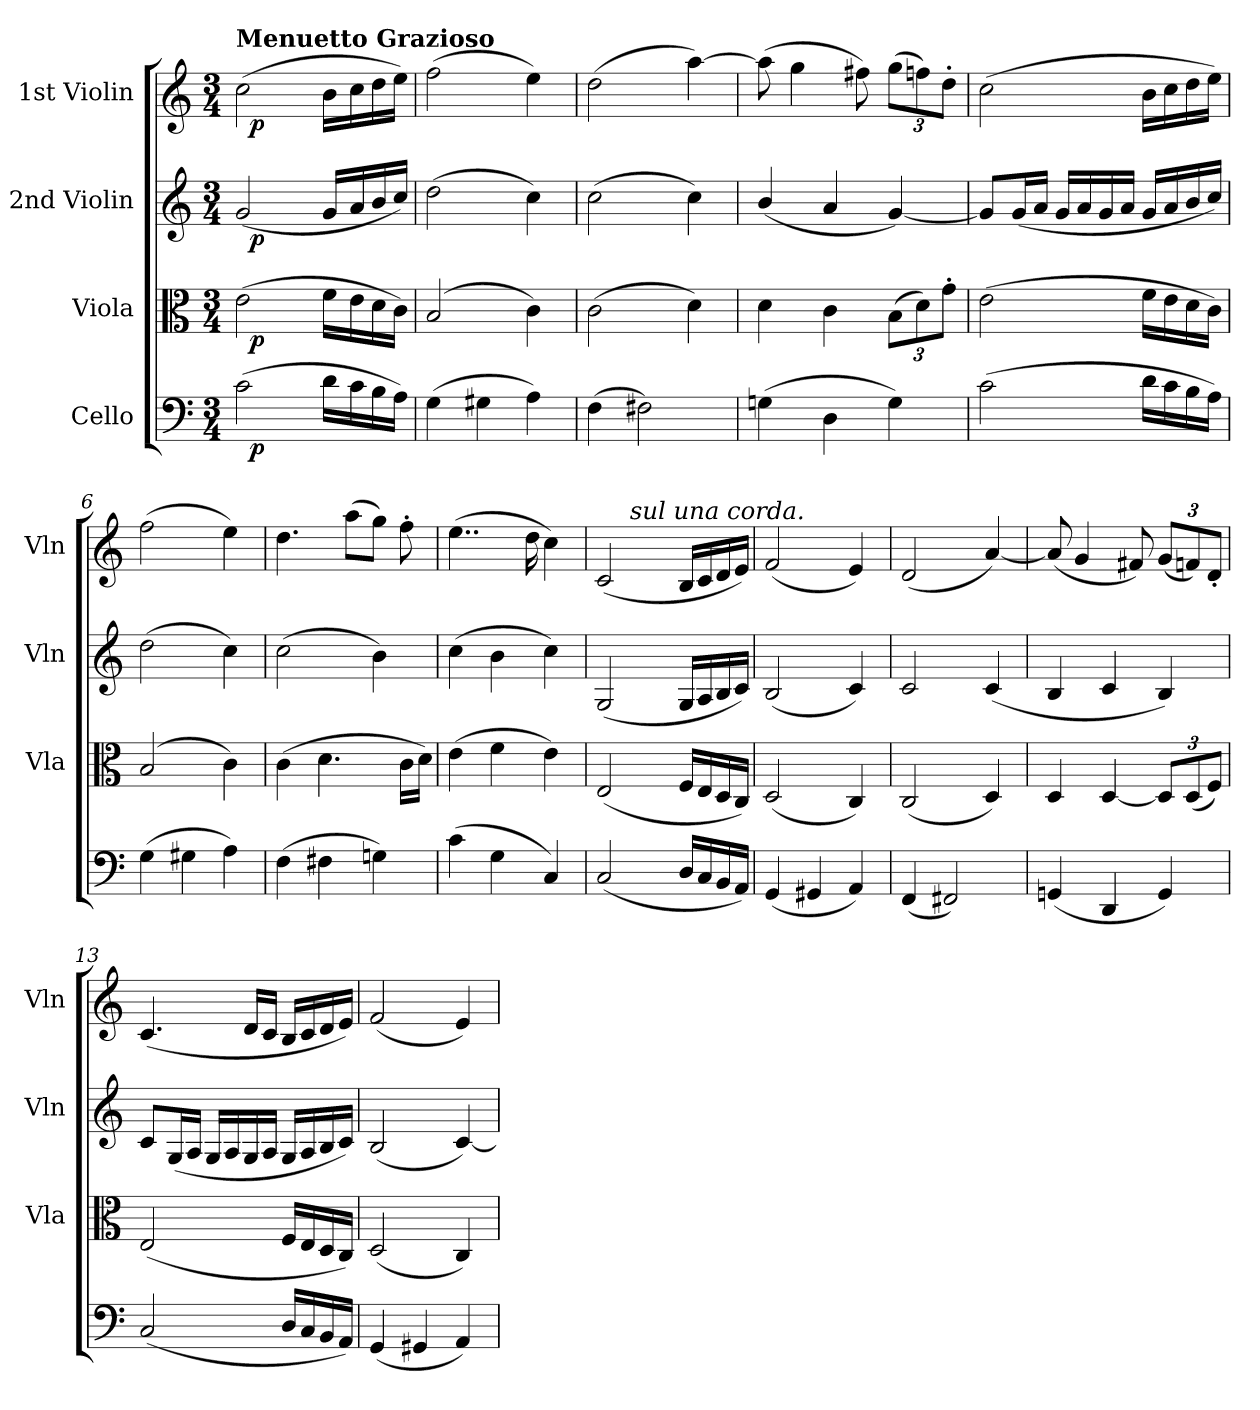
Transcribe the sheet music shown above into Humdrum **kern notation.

**kern	**dynam	**kern	**dynam	**kern	**dynam	**kern	**dynam
*part4	*part4	*part3	*part3	*part2	*part2	*part1	*part1
*staff4	*staff4	*staff3	*staff3	*staff2	*staff2	*staff1	*staff1
*I"Cello	*	*I"Viola	*	*I"2nd Violin	*	*I"1st Violin	*
*	*	*I'Vla	*	*I'Vln	*	*I'Vln	*
*clefF4	*	*clefC3	*	*clefG2	*	*clefG2	*
*k[]	*	*k[]	*	*k[]	*	*k[]	*
*C:	*	*C:	*	*C:	*	*C:	*
*M3/4	*	*M3/4	*	*M3/4	*	*M3/4	*
=1	=1	=1	=1	=1	=1	=1	=1
*^	*	*^	*	*^	*	*^	*
!	!	!	!	!	!	!	!	!	!LO:TX:a:B:t=Menuetto Grazioso	!	!
(>2c\	32ryy	.	(>2e\	32ryy	.	(<2g/	32ryy	.	(>2cc\	32ryy	.
!	!	!LO:DY:b	!	!	!LO:DY:b	!	!	!LO:DY:b	!	!	!LO:DY:b
.	2ryy	p	.	2ryy	p	.	2ryy	p	.	2ryy	p
16d\LL	.	.	16f\LL	.	.	16g/LL	.	.	16b\LL	.	.
.	8..ryy	.	.	8..ryy	.	.	8..ryy	.	.	8..ryy	.
16c\	.	.	16e\	.	.	16a/	.	.	16cc\	.	.
16B\	.	.	16d\	.	.	16b/	.	.	16dd\	.	.
16A\JJ)	.	.	16c\JJ)	.	.	16cc/JJ)	.	.	16ee\JJ)	.	.
*v	*v	*	*	*	*	*v	*v	*	*v	*v	*
*	*	*v	*v	*	*	*	*	*
=2	=2	=2	=2	=2	=2	=2	=2
(>4G\	.	(2B/	.	(>2dd\	.	(>2ff\	.
4G#X\	.	.	.	.	.	.	.
4A\)	.	4c\)	.	4cc\)	.	4ee\)	.
=3	=3	=3	=3	=3	=3	=3	=3
(>4F\	.	(>2c\	.	(>2cc\	.	(>2dd\	.
2F#X\)	.	.	.	.	.	.	.
.	.	4d\)	.	4cc\)	.	[4aa\)	.
=4	=4	=4	=4	=4	=4	=4	=4
(>4Gn\	.	4d\	.	(<4b/	.	(>8aa\]	.
.	.	.	.	.	.	4gg\	.
4D\	.	4c\	.	4a/	.	.	.
.	.	.	.	.	.	8ff#X\)	.
4G\)	.	(>12B\L	.	[4g/)	.	(>12gg\L	.
.	.	12d\)	.	.	.	12ffn\)	.
.	.	12g'>\J	.	.	.	12dd'>\J	.
=5	=5	=5	=5	=5	=5	=5	=5
(>2c\	.	(>2e\	.	8g/L]	.	(>2cc\	.
.	.	.	.	(<16g/L	.	.	.
.	.	.	.	16a/JJ	.	.	.
.	.	.	.	16g/LL	.	.	.
.	.	.	.	16a/	.	.	.
.	.	.	.	16g/	.	.	.
.	.	.	.	16a/JJ	.	.	.
16d\LL	.	16f\LL	.	16g/LL	.	16b\LL	.
16c\	.	16e\	.	16a/	.	16cc\	.
16B\	.	16d\	.	16b/	.	16dd\	.
16A\JJ)	.	16c\JJ)	.	16cc/JJ)	.	16ee\JJ)	.
=6	=6	=6	=6	=6	=6	=6	=6
(>4G\	.	(2B/	.	(>2dd\	.	(>2ff\	.
4G#X\	.	.	.	.	.	.	.
4A\)	.	4c\)	.	4cc\)	.	4ee\)	.
=7	=7	=7	=7	=7	=7	=7	=7
(>4F\	.	(>4c\	.	(>2cc\	.	4.dd\	.
4F#X\	.	4.d\	.	.	.	.	.
.	.	.	.	.	.	(>8aa\L	.
4Gn\)	.	.	.	4b\)	.	8gg\J)	.
.	.	16c\LL	.	.	.	8ff'>\	.
.	.	16d\JJ)	.	.	.	.	.
=8	=8	=8	=8	=8	=8	=8	=8
(>4c\	.	(>4e\	.	(>4cc\	.	(>4..ee\	.
4G\	.	4f\	.	4b\	.	.	.
.	.	.	.	.	.	16dd\	.
4C/)	.	4e\)	.	4cc\)	.	4cc\)	.
!!LO:LB:g=z
=9	=9	=9	=9	=9	=9	=9	=9
*	*	*	*	*	*	*^	*
(<2C/	.	(<2E/	.	(<2G/	.	(<2c/	6ryy	.
!	!	!	!	!	!	!	!LO:TX:a:i:t=sul una corda.	!
.	.	.	.	.	.	.	3..ryy	.
16D/LL	.	16F/LL	.	16G/LL	.	16B/LL	.	.
16C/	.	16E/	.	16A/	.	16c/	.	.
16BB/	.	16D/	.	16B/	.	16d/	.	.
16AA/JJ)	.	16C/JJ)	.	16c/JJ)	.	16e/JJ)	.	.
*	*	*	*	*	*	*v	*v	*
=10	=10	=10	=10	=10	=10	=10	=10
(<4GG/	.	(<2D/	.	(<2B/	.	(<2f/	.
4GG#X/	.	.	.	.	.	.	.
4AA/)	.	4C/)	.	4c/)	.	4e/)	.
=11	=11	=11	=11	=11	=11	=11	=11
(<4FF/	.	(<2C/	.	2c/	.	(<2d/	.
2FF#X/)	.	.	.	.	.	.	.
.	.	4D/)	.	(<4c/	.	[4a/)	.
=12	=12	=12	=12	=12	=12	=12	=12
(<4GGn/	.	4D/	.	4B/	.	(<8a/]	.
.	.	.	.	.	.	4g/	.
4DD/	.	[4D/	.	4c/	.	.	.
.	.	.	.	.	.	8f#X/)	.
4GG/)	.	12D/L]	.	4B/)	.	(<12g/L	.
.	.	(<12D/	.	.	.	12fn/)	.
.	.	12F/J)	.	.	.	12d'</J	.
!!LO:PB:g=z
=13	=13	=13	=13	=13	=13	=13	=13
(<2C/	.	(<2E/	.	8c/L	.	(<4.c/	.
.	.	.	.	(<16G/L	.	.	.
.	.	.	.	16A/JJ	.	.	.
.	.	.	.	16G/LL	.	.	.
.	.	.	.	16A/	.	.	.
.	.	.	.	16G/	.	16d/LL	.
.	.	.	.	16A/JJ	.	16c/JJ	.
16D/LL	.	16F/LL	.	16G/LL	.	16B/LL	.
16C/	.	16E/	.	16A/	.	16c/	.
16BB/	.	16D/	.	16B/	.	16d/	.
16AA/JJ)	.	16C/JJ)	.	16c/JJ)	.	16e/JJ)	.
=14	=14	=14	=14	=14	=14	=14	=14
(<4GG/	.	(<2D/	.	(<2B/	.	(<2f/	.
4GG#X/	.	.	.	.	.	.	.
4AA/)	.	4C/)	.	[4c/)	.	4e/)	.
=	=	=	=	=	=	=	=
*-	*-	*-	*-	*-	*-	*-	*-
